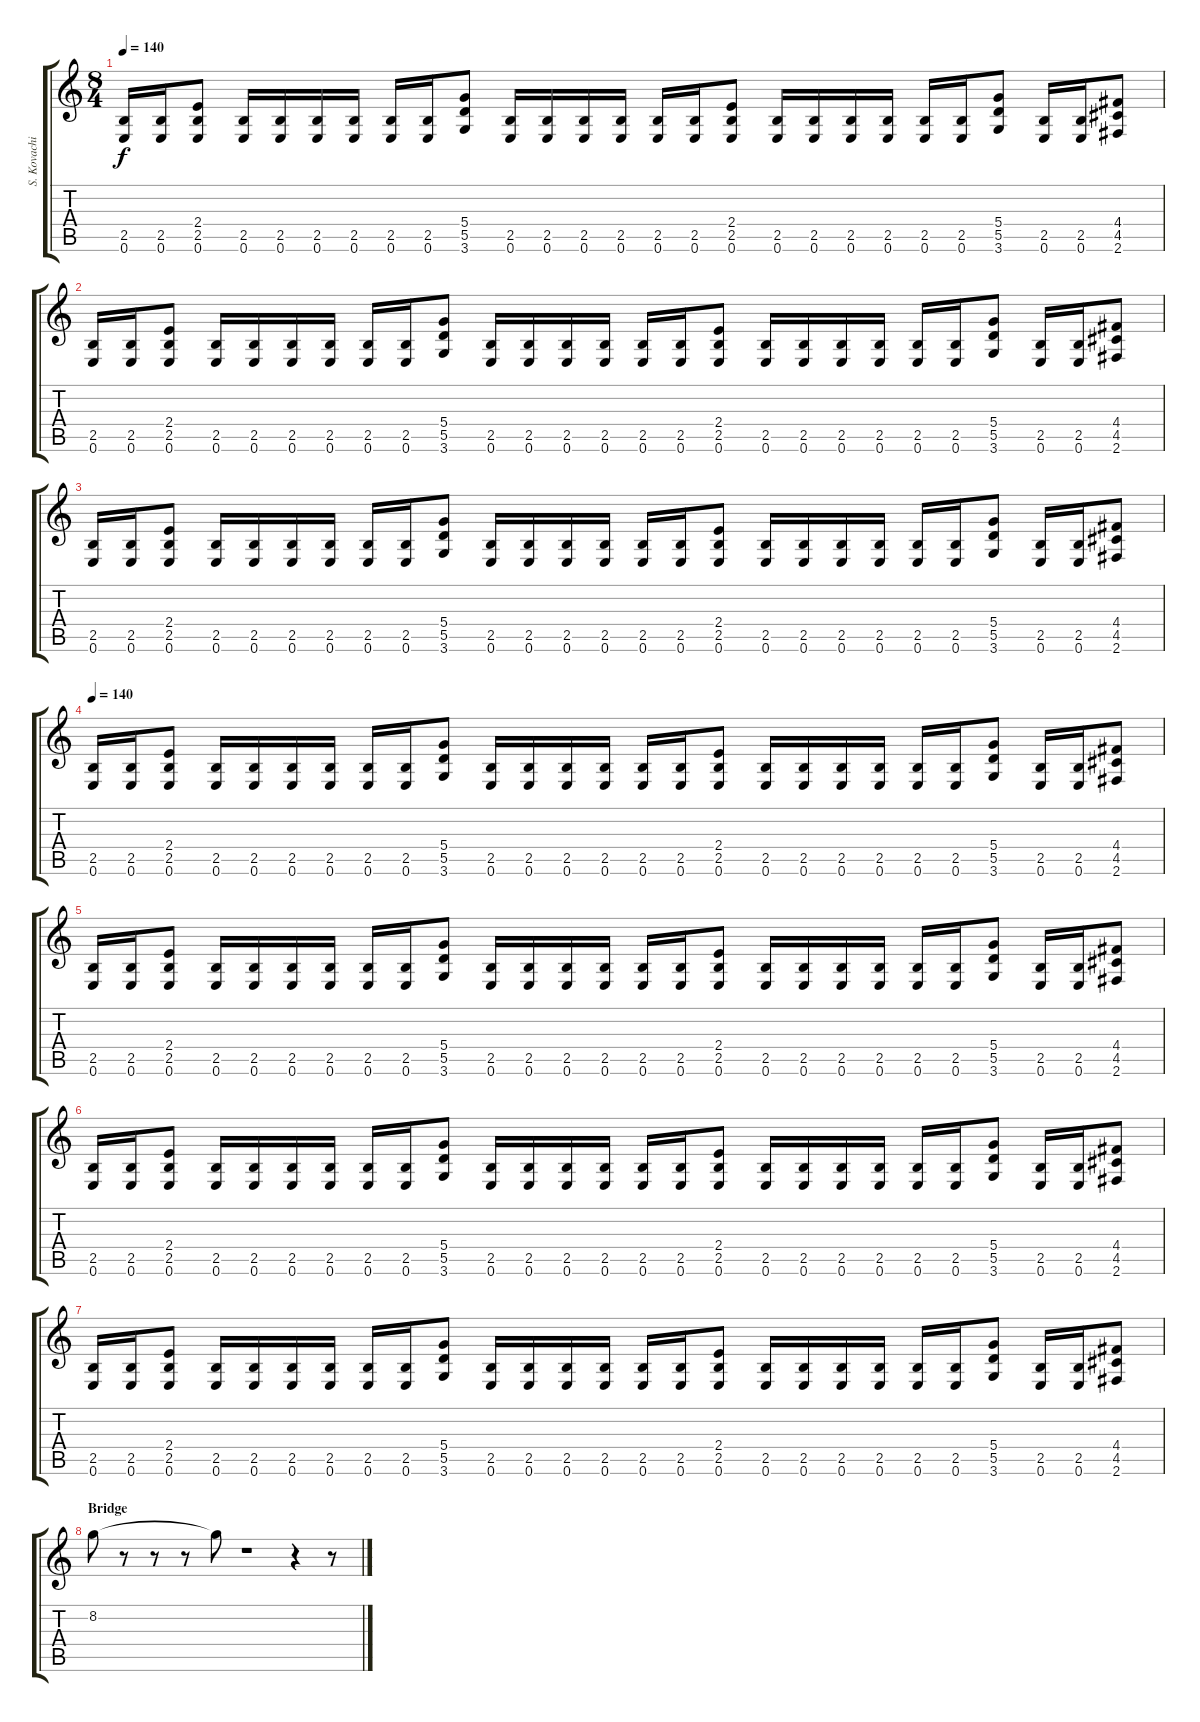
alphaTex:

\track ("S. Kovachi" "S. Kovachi") {instrument distortionguitar}
\staff {score tabs}
\tuning (E4 B3 G3 D3 A2 E2) {hide}
\ts (8 4)
\tempo 140
\clef g2
\ks c
(2.5 0.6).16{dy f} (2.5 0.6).16 (2.4 2.5 0.6).8 (2.5 0.6).16 (2.5 0.6).16 (2.5 0.6).16 (2.5 0.6).16 (2.5 0.6).16 (2.5 0.6).16 (5.4 5.5 3.6).8 (2.5 0.6).16 (2.5 0.6).16 (2.5 0.6).16 (2.5 0.6).16 (2.5 0.6).16 (2.5 0.6).16 (2.4 2.5 0.6).8 (2.5 0.6).16 (2.5 0.6).16 (2.5 0.6).16 (2.5 0.6).16 (2.5 0.6).16 (2.5 0.6).16 (5.4 5.5 3.6).8 (2.5 0.6).16 (2.5 0.6).16 (4.4 4.5 2.6).8 |
(2.5 0.6).16 (2.5 0.6).16 (2.4 2.5 0.6).8 (2.5 0.6).16 (2.5 0.6).16 (2.5 0.6).16 (2.5 0.6).16 (2.5 0.6).16 (2.5 0.6).16 (5.4 5.5 3.6).8 (2.5 0.6).16 (2.5 0.6).16 (2.5 0.6).16 (2.5 0.6).16 (2.5 0.6).16 (2.5 0.6).16 (2.4 2.5 0.6).8 (2.5 0.6).16 (2.5 0.6).16 (2.5 0.6).16 (2.5 0.6).16 (2.5 0.6).16 (2.5 0.6).16 (5.4 5.5 3.6).8 (2.5 0.6).16 (2.5 0.6).16 (4.4 4.5 2.6).8 |
(2.5 0.6).16 (2.5 0.6).16 (2.4 2.5 0.6).8 (2.5 0.6).16 (2.5 0.6).16 (2.5 0.6).16 (2.5 0.6).16 (2.5 0.6).16 (2.5 0.6).16 (5.4 5.5 3.6).8 (2.5 0.6).16 (2.5 0.6).16 (2.5 0.6).16 (2.5 0.6).16 (2.5 0.6).16 (2.5 0.6).16 (2.4 2.5 0.6).8 (2.5 0.6).16 (2.5 0.6).16 (2.5 0.6).16 (2.5 0.6).16 (2.5 0.6).16 (2.5 0.6).16 (5.4 5.5 3.6).8 (2.5 0.6).16 (2.5 0.6).16 (4.4 4.5 2.6).8 |
\tempo 140
(2.5 0.6).16 (2.5 0.6).16 (2.4 2.5 0.6).8 (2.5 0.6).16 (2.5 0.6).16 (2.5 0.6).16 (2.5 0.6).16 (2.5 0.6).16 (2.5 0.6).16 (5.4 5.5 3.6).8 (2.5 0.6).16 (2.5 0.6).16 (2.5 0.6).16 (2.5 0.6).16 (2.5 0.6).16 (2.5 0.6).16 (2.4 2.5 0.6).8 (2.5 0.6).16 (2.5 0.6).16 (2.5 0.6).16 (2.5 0.6).16 (2.5 0.6).16 (2.5 0.6).16 (5.4 5.5 3.6).8 (2.5 0.6).16 (2.5 0.6).16 (4.4 4.5 2.6).8 |
(2.5 0.6).16 (2.5 0.6).16 (2.4 2.5 0.6).8 (2.5 0.6).16 (2.5 0.6).16 (2.5 0.6).16 (2.5 0.6).16 (2.5 0.6).16 (2.5 0.6).16 (5.4 5.5 3.6).8 (2.5 0.6).16 (2.5 0.6).16 (2.5 0.6).16 (2.5 0.6).16 (2.5 0.6).16 (2.5 0.6).16 (2.4 2.5 0.6).8 (2.5 0.6).16 (2.5 0.6).16 (2.5 0.6).16 (2.5 0.6).16 (2.5 0.6).16 (2.5 0.6).16 (5.4 5.5 3.6).8 (2.5 0.6).16 (2.5 0.6).16 (4.4 4.5 2.6).8 |
(2.5 0.6).16 (2.5 0.6).16 (2.4 2.5 0.6).8 (2.5 0.6).16 (2.5 0.6).16 (2.5 0.6).16 (2.5 0.6).16 (2.5 0.6).16 (2.5 0.6).16 (5.4 5.5 3.6).8 (2.5 0.6).16 (2.5 0.6).16 (2.5 0.6).16 (2.5 0.6).16 (2.5 0.6).16 (2.5 0.6).16 (2.4 2.5 0.6).8 (2.5 0.6).16 (2.5 0.6).16 (2.5 0.6).16 (2.5 0.6).16 (2.5 0.6).16 (2.5 0.6).16 (5.4 5.5 3.6).8 (2.5 0.6).16 (2.5 0.6).16 (4.4 4.5 2.6).8 |
(2.5 0.6).16 (2.5 0.6).16 (2.4 2.5 0.6).8 (2.5 0.6).16 (2.5 0.6).16 (2.5 0.6).16 (2.5 0.6).16 (2.5 0.6).16 (2.5 0.6).16 (5.4 5.5 3.6).8 (2.5 0.6).16 (2.5 0.6).16 (2.5 0.6).16 (2.5 0.6).16 (2.5 0.6).16 (2.5 0.6).16 (2.4 2.5 0.6).8 (2.5 0.6).16 (2.5 0.6).16 (2.5 0.6).16 (2.5 0.6).16 (2.5 0.6).16 (2.5 0.6).16 (5.4 5.5 3.6).8 (2.5 0.6).16 (2.5 0.6).16 (4.4 4.5 2.6).8 |
\section ("" "Bridge")
8.2.8 r.8 r.8 r.8 8.2{t}.8 r.1 r.4 r.8
